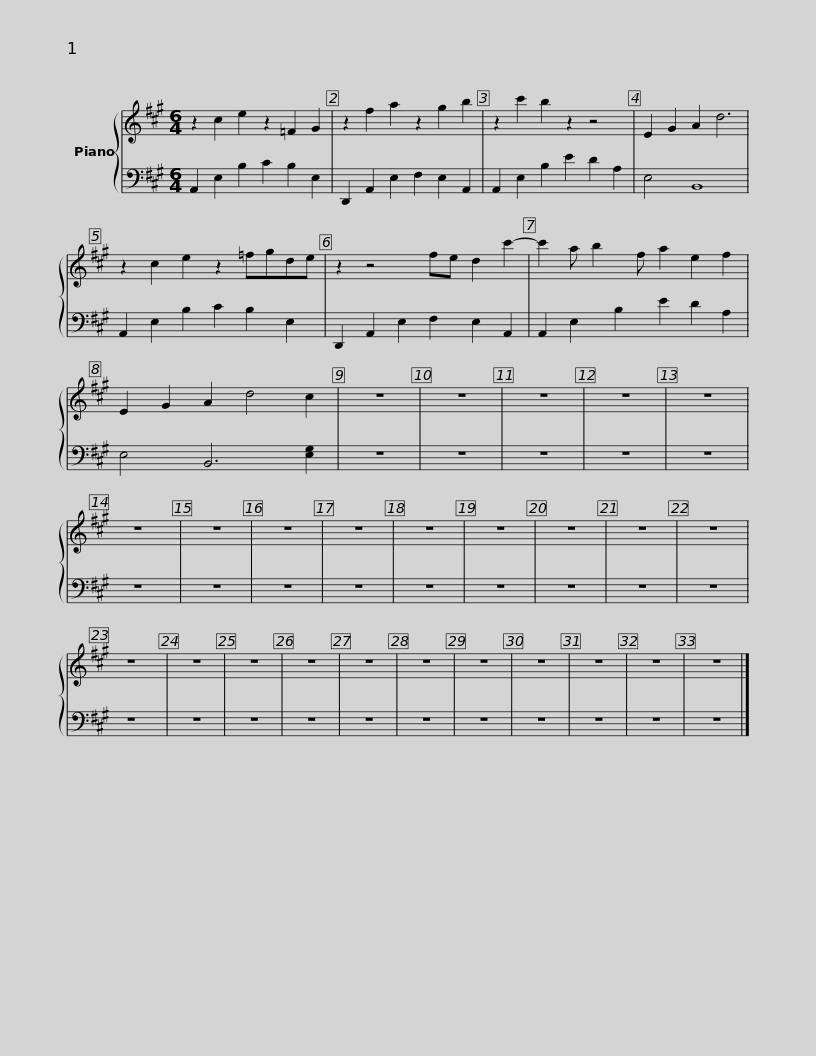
X:1
%%score { 1 | 2 }
L:1/8
M:6/4
I:linebreak $
K:A
V:1 treble
V:2 bass
V:1
 z2 c2 e2 z2 =F2 G2 | z2 f2 a2 z2 g2 b2 | z2 c'2 b2 z2 z4 | E2 G2 A2 d6 | z2 c2 e2 z2 =fgde |$ %5
 z2 z4 fe d2 c'2- | c'2 a b2 f a2 e2 f2 | E2 G2 A2 d4 c2 | z12 | z12 | %10
 z12 | z12 | z12 | z12 | z12 |$ %15
 z12 | z12 | z12 | z12 | z12 | %20
 z12 | z12 | z12 | z12 | z12 | %25
 z12 | z12 | z12 | z12 | z12 | %30
 z12 | z12 |$ z12 |] %33
V:2
 A,,2 E,2 B,2 C2 B,2 E,2 | D,,2 A,,2 E,2 F,2 E,2 A,,2 | A,,2 E,2 B,2 E2 D2 A,2 | E,4 B,,8 | A,,2 E,2 B,2 C2 B,2 E,2 |$ %5
 D,,2 A,,2 E,2 F,2 E,2 A,,2 | A,,2 E,2 B,2 E2 D2 A,2 | E,4 B,,6 [E,G,]2 | z12 | z12 | %10
 z12 | z12 | z12 | z12 | z12 |$ %15
 z12 | z12 | z12 | z12 | z12 | %20
 z12 | z12 | z12 | z12 | z12 | %25
 z12 | z12 | z12 | z12 | z12 | %30
 z12 | z12 |$ z12 |] %33
